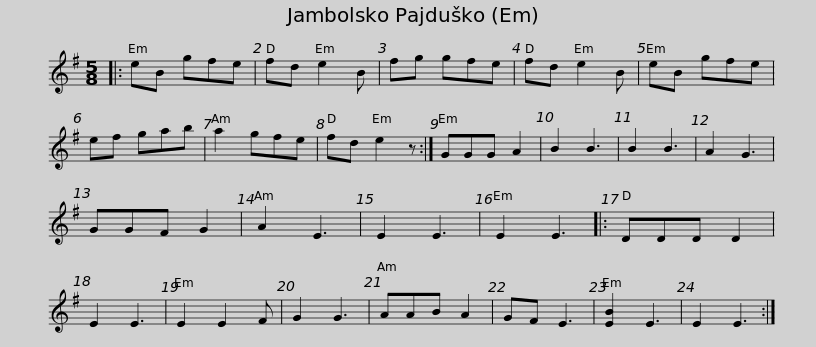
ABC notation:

X:1
L:1/8
M:5/8
I:linebreak $
K:Emin
V:1 treble
V:1
|: eB gfe | fd e2 B | fg gfe | fd e2 B | eB gfe | %5
 ef gab | a2 gfe | fd e2 z :| GGG A2 |$ B2 B3 | %10
 B2 B3 | A2 G3 | GGF G2 | A2 E3 | E2 E3 | %15
 E2 E3 |: DDD D2 | E2 E3 | E2 E2 F | G2 G3 | %20
 AAB A2 | GF E3 |$ [EB]2 E3 | E2 E3 :| %24
